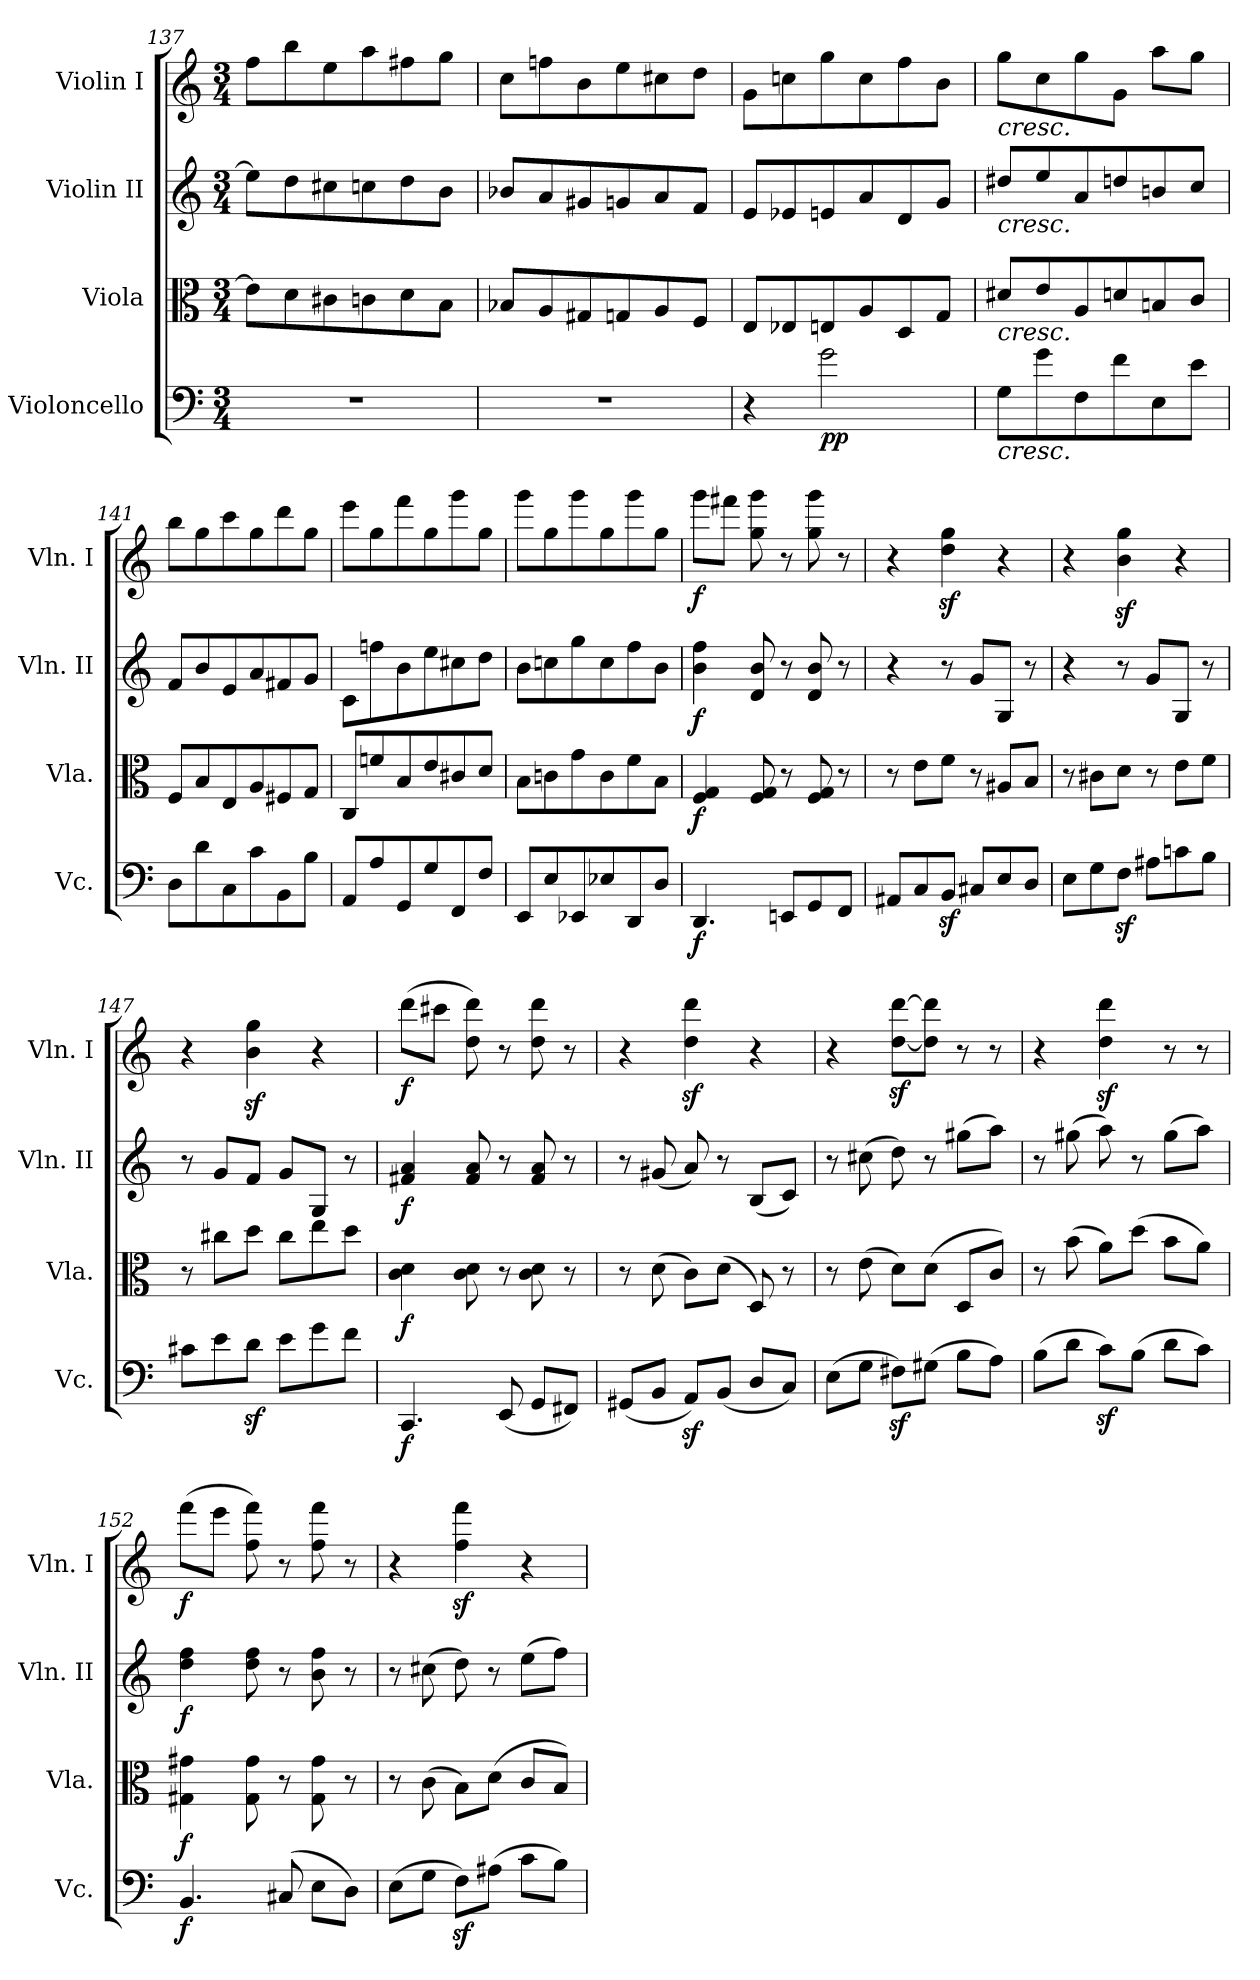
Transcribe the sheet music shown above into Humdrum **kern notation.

**kern	**dynam	**kern	**dynam	**kern	**dynam	**kern	**dynam
*part4	*part4	*part3	*part3	*part2	*part2	*part1	*part1
*staff4	*staff4	*staff3	*staff3	*staff2	*staff2	*staff1	*staff1
*I"Violoncello	*	*I"Viola	*	*I"Violin II	*	*I"Violin I	*
*I'Vc.	*	*I'Vla.	*	*I'Vln. II	*	*I'Vln. I	*
*clefF4	*	*clefC3	*	*clefG2	*	*clefG2	*
*k[]	*	*k[]	*	*k[]	*	*k[]	*
*M3/4	*	*M3/4	*	*M3/4	*	*M3/4	*
=137	=137	=137	=137	=137	=137	=137	=137
2.r	.	8e\L]	.	8ee\L]	.	8ff\L	.
.	.	8d\	.	8dd\	.	8bb\	.
.	.	8c#X\	.	8cc#X\	.	8ee\	.
.	.	8cn\	.	8ccn\	.	8aa\	.
.	.	8d\	.	8dd\	.	8ff#X\	.
.	.	8B\J	.	8b\J	.	8gg\J	.
!!LO:LB:g=z
=138	=138	=138	=138	=138	=138	=138	=138
2.r	.	8B-X/L	.	8b-X/L	.	8cc\L	.
.	.	8A/	.	8a/	.	8ffn\	.
.	.	8G#X/	.	8g#X/	.	8b\	.
.	.	8Gn/	.	8gn/	.	8ee\	.
.	.	8A/	.	8a/	.	8cc#X\	.
.	.	8F/J	.	8f/J	.	8dd\J	.
=139	=139	=139	=139	=139	=139	=139	=139
4r	.	8E/L	.	8e/L	.	8g\L	.
.	.	8E-X/	.	8e-X/	.	8ccn\	.
!	!LO:DY:b	!	!	!	!	!	!
2g\	pp	8En/	.	8en/	.	8gg\	.
.	.	8A/	.	8a/	.	8cc\	.
.	.	8D/	.	8d/	.	8ff\	.
.	.	8G/J	.	8g/J	.	8b\J	.
=140	=140	=140	=140	=140	=140	=140	=140
!	!	!	!	!	!	!LO:TX:b:i:t=cresc.	!
!	!	!	!	!LO:TX:b:i:t=cresc.	!	!	!
!	!	!LO:TX:b:i:t=cresc.	!	!	!	!	!
!LO:TX:b:i:t=cresc.	!	!	!	!	!	!	!
8G\L	.	8d#X/L	.	8dd#X/L	.	8gg\L	.
8g\	.	8e/	.	8ee/	.	8cc\	.
8F\	.	8A/	.	8a/	.	8gg\	.
8f\	.	8dn/	.	8ddn/	.	8g\J	.
8E\	.	8Bn/	.	8bn/	.	8aa\L	.
8e\J	.	8c/J	.	8cc/J	.	8gg\J	.
=141	=141	=141	=141	=141	=141	=141	=141
8D\L	.	8F/L	.	8f/L	.	8bb\L	.
8d\	.	8B/	.	8b/	.	8gg\	.
8C\	.	8E/	.	8e/	.	8ccc\	.
8c\	.	8A/	.	8a/	.	8gg\	.
8BB\	.	8F#X/	.	8f#X/	.	8ddd\	.
8B\J	.	8G/J	.	8g/J	.	8gg\J	.
!!LO:PB:g=z
=142	=142	=142	=142	=142	=142	=142	=142
8AA/L	.	8C/L	.	8c\L	.	8eee\L	.
8A/	.	8fn/	.	8ffn\	.	8gg\	.
8GG/	.	8B/	.	8b\	.	8fff\	.
8G/	.	8e/	.	8ee\	.	8gg\	.
8FF/	.	8c#X/	.	8cc#X\	.	8ggg\	.
8F/J	.	8d/J	.	8dd\J	.	8gg\J	.
!!LO:LB:g=z
=143	=143	=143	=143	=143	=143	=143	=143
8EE/L	.	8B\L	.	8b\L	.	8ggg\L	.
8E/	.	8cn\	.	8ccn\	.	8gg\	.
8EE-X/	.	8g\	.	8gg\	.	8ggg\	.
8E-X/	.	8c\	.	8cc\	.	8gg\	.
8DD/	.	8f\	.	8ff\	.	8ggg\	.
8D/J	.	8B\J	.	8b\J	.	8gg\J	.
=144	=144	=144	=144	=144	=144	=144	=144
!	!LO:DY:b	!	!LO:DY:b	!	!LO:DY:b	!	!LO:DY:b
4.DD/	f	4F/ 4G/	f	4b\ 4ff\	f	8ggg\L	f
.	.	.	.	.	.	8fff#X\J	.
.	.	8F/ 8G/	.	8d/ 8b/	.	8gg\ 8ggg\	.
8EEn/L	.	8r	.	8r	.	8r	.
8GG/	.	8F/ 8G/	.	8d/ 8b/	.	8gg\ 8ggg\	.
8FF/J	.	8r	.	8r	.	8r	.
=145	=145	=145	=145	=145	=145	=145	=145
8AA#X/L	.	8r	.	4r	.	4r	.
8C/	.	8e\L	.	.	.	.	.
8BBz</J	.	8f\J	.	8r	.	4dd\z< 4gg\z<	.
8C#X/L	.	8r	.	8g/L	.	.	.
8E/	.	8A#X/L	.	8G/J	.	4r	.
8D/J	.	8B/J	.	8r	.	.	.
=146	=146	=146	=146	=146	=146	=146	=146
8E\L	.	8r	.	4r	.	4r	.
8G\	.	8c#X\L	.	.	.	.	.
8Fz<\J	.	8d\J	.	8r	.	4b\z< 4gg\z<	.
8A#X\L	.	8r	.	8g/L	.	.	.
8cn\	.	8e\L	.	8G/J	.	4r	.
8B\J	.	8f\J	.	8r	.	.	.
=147	=147	=147	=147	=147	=147	=147	=147
8c#X\L	.	8r	.	8r	.	4r	.
8e\	.	8cc#X\L	.	8g/L	.	.	.
8dz<\J	.	8dd\J	.	8f/J	.	4b\z< 4gg\z<	.
8e\L	.	8cc#\L	.	8g/L	.	.	.
8g\	.	8ee\	.	8G/J	.	4r	.
8f\J	.	8dd\J	.	8r	.	.	.
!!LO:LB:g=z
=148	=148	=148	=148	=148	=148	=148	=148
!	!LO:DY:b	!	!LO:DY:b	!	!LO:DY:b	!	!LO:DY:b
4.CC/	f	4c\ 4d\	f	4f#X/ 4a/	f	(8ddd\L	f
.	.	.	.	.	.	8ccc#X\J	.
.	.	8c\ 8d\	.	8f#/ 8a/	.	8dd\ 8ddd\)	.
(8EE/	.	8r	.	8r	.	8r	.
8GG/L	.	8c\ 8d\	.	8f#/ 8a/	.	8dd\ 8ddd\	.
8FF#X/J)	.	8r	.	8r	.	8r	.
=149	=149	=149	=149	=149	=149	=149	=149
(8GG#X/L	.	8r	.	8r	.	4r	.
8BB/J	.	(8d\	.	(8g#X/	.	.	.
8AAz</L)	.	8c\L)	.	8a/)	.	4dd\z< 4ddd\z<	.
(8BB/J	.	(8d\J	.	8r	.	.	.
8D/L	.	8D/)	.	(8B/L	.	4r	.
8C/J)	.	8r	.	8c/J)	.	.	.
=150	=150	=150	=150	=150	=150	=150	=150
(8E\L	.	8r	.	8r	.	4r	.
8G\J	.	(8e\	.	(8cc#X\	.	.	.
8F#Xz<\L)	.	8d\L)	.	8dd\)	.	[8dd\z< [8ddd\z<L	.
(8G#X\J	.	(8d\J	.	8r	.	8dd\] 8ddd\]J	.
8B\L	.	8D/L	.	(8gg#X\L	.	8r	.
8A\J)	.	8c/J)	.	8aa\J)	.	8r	.
=151	=151	=151	=151	=151	=151	=151	=151
(8B\L	.	8r	.	8r	.	4r	.
8d\J	.	(8b\	.	(8gg#X\	.	.	.
8cz<\L)	.	8a\L)	.	8aa\)	.	4dd\z< 4ddd\z<	.
(8B\J	.	(8dd\J	.	8r	.	.	.
8d\L	.	8b\L	.	(8gg#\L	.	8r	.
8c\J)	.	8a\J)	.	8aa\J)	.	8r	.
!!LO:LB:g=z
=152	=152	=152	=152	=152	=152	=152	=152
!	!LO:DY:b	!	!LO:DY:b	!	!LO:DY:b	!	!LO:DY:b
4.BB/	f	4G#X\ 4g#X\	f	4dd\ 4ff\	f	(8fff\L	f
.	.	.	.	.	.	8eee\J	.
.	.	8G#\ 8g#\	.	8dd\ 8ff\	.	8ff\ 8fff\)	.
(8C#X/	.	8r	.	8r	.	8r	.
8E\L	.	8G#\ 8g#\	.	8b\ 8ff\	.	8ff\ 8fff\	.
8D\J)	.	8r	.	8r	.	8r	.
=153	=153	=153	=153	=153	=153	=153	=153
(8E\L	.	8r	.	8r	.	4r	.
8G\J	.	(8c\	.	(8cc#X\	.	.	.
8Fz<\L)	.	8B\L)	.	8dd\)	.	4ff\z< 4fff\z<	.
(8A#X\J	.	(8d\J	.	8r	.	.	.
8c\L	.	8c/L	.	(8ee\L	.	4r	.
8B\J)	.	8B/J)	.	8ff\J)	.	.	.
=	=	=	=	=	=	=	=
*-	*-	*-	*-	*-	*-	*-	*-
